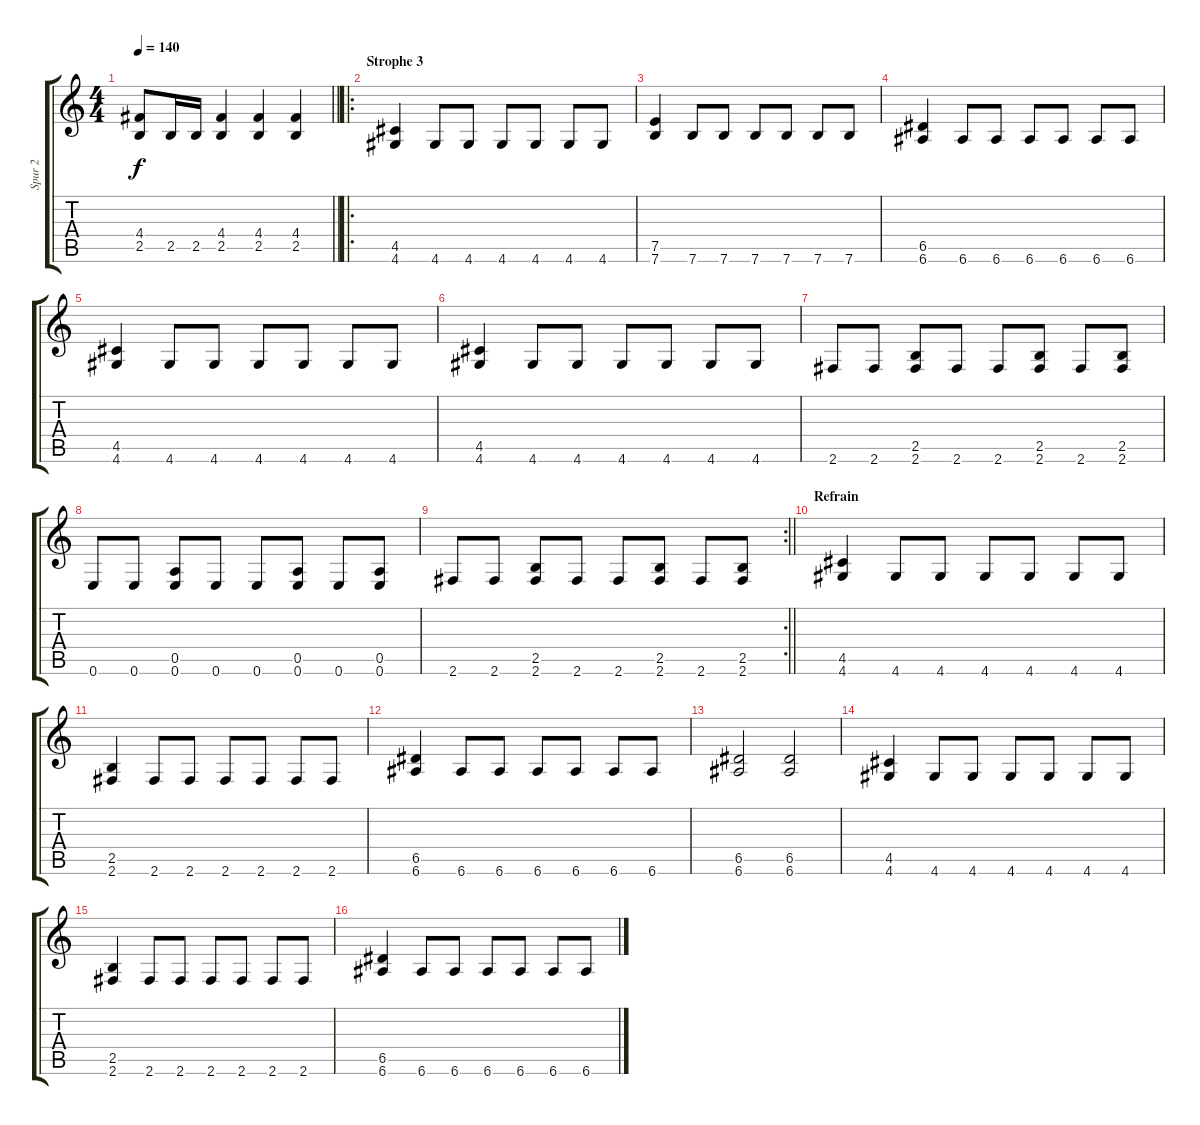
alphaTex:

\track ("Spur 2" "Spur 2") {instrument overdrivenguitar}
\staff {score tabs}
\tuning (E4 B3 G3 D3 A2 E2) {hide}
\ts (4 4)
\tempo 140
\clef g2
\barLineRight lightlight
\ks c
(4.4 2.5).8{dy f} 2.5.16 2.5.16 (4.4 2.5).4 (4.4 2.5).4 (4.4 2.5).4 |
\ro
\section ("" "Strophe 3")
(4.5 4.6).4 4.6.8 4.6.8 4.6.8 4.6.8 4.6.8 4.6.8 |
(7.5 7.6).4 7.6.8 7.6.8 7.6.8 7.6.8 7.6.8 7.6.8 |
(6.5 6.6).4 6.6.8 6.6.8 6.6.8 6.6.8 6.6.8 6.6.8 |
(4.5 4.6).4 4.6.8 4.6.8 4.6.8 4.6.8 4.6.8 4.6.8 |
(4.5 4.6).4 4.6.8 4.6.8 4.6.8 4.6.8 4.6.8 4.6.8 |
2.6.8 2.6.8 (2.5 2.6).8 2.6.8 2.6.8 (2.5 2.6).8 2.6.8 (2.5 2.6).8 |
0.6.8 0.6.8 (0.5 0.6).8 0.6.8 0.6.8 (0.5 0.6).8 0.6.8 (0.5 0.6).8 |
\rc 2
\barLineRight lightlight
2.6.8 2.6.8 (2.5 2.6).8 2.6.8 2.6.8 (2.5 2.6).8 2.6.8 (2.5 2.6).8 |
\section ("" "Refrain")
(4.5 4.6).4 4.6.8 4.6.8 4.6.8 4.6.8 4.6.8 4.6.8 |
(2.5 2.6).4 2.6.8 2.6.8 2.6.8 2.6.8 2.6.8 2.6.8 |
(6.5 6.6).4 6.6.8 6.6.8 6.6.8 6.6.8 6.6.8 6.6.8 |
(6.5 6.6).2 (6.5 6.6).2 |
(4.5 4.6).4 4.6.8 4.6.8 4.6.8 4.6.8 4.6.8 4.6.8 |
(2.5 2.6).4 2.6.8 2.6.8 2.6.8 2.6.8 2.6.8 2.6.8 |
(6.5 6.6).4 6.6.8 6.6.8 6.6.8 6.6.8 6.6.8 6.6.8
